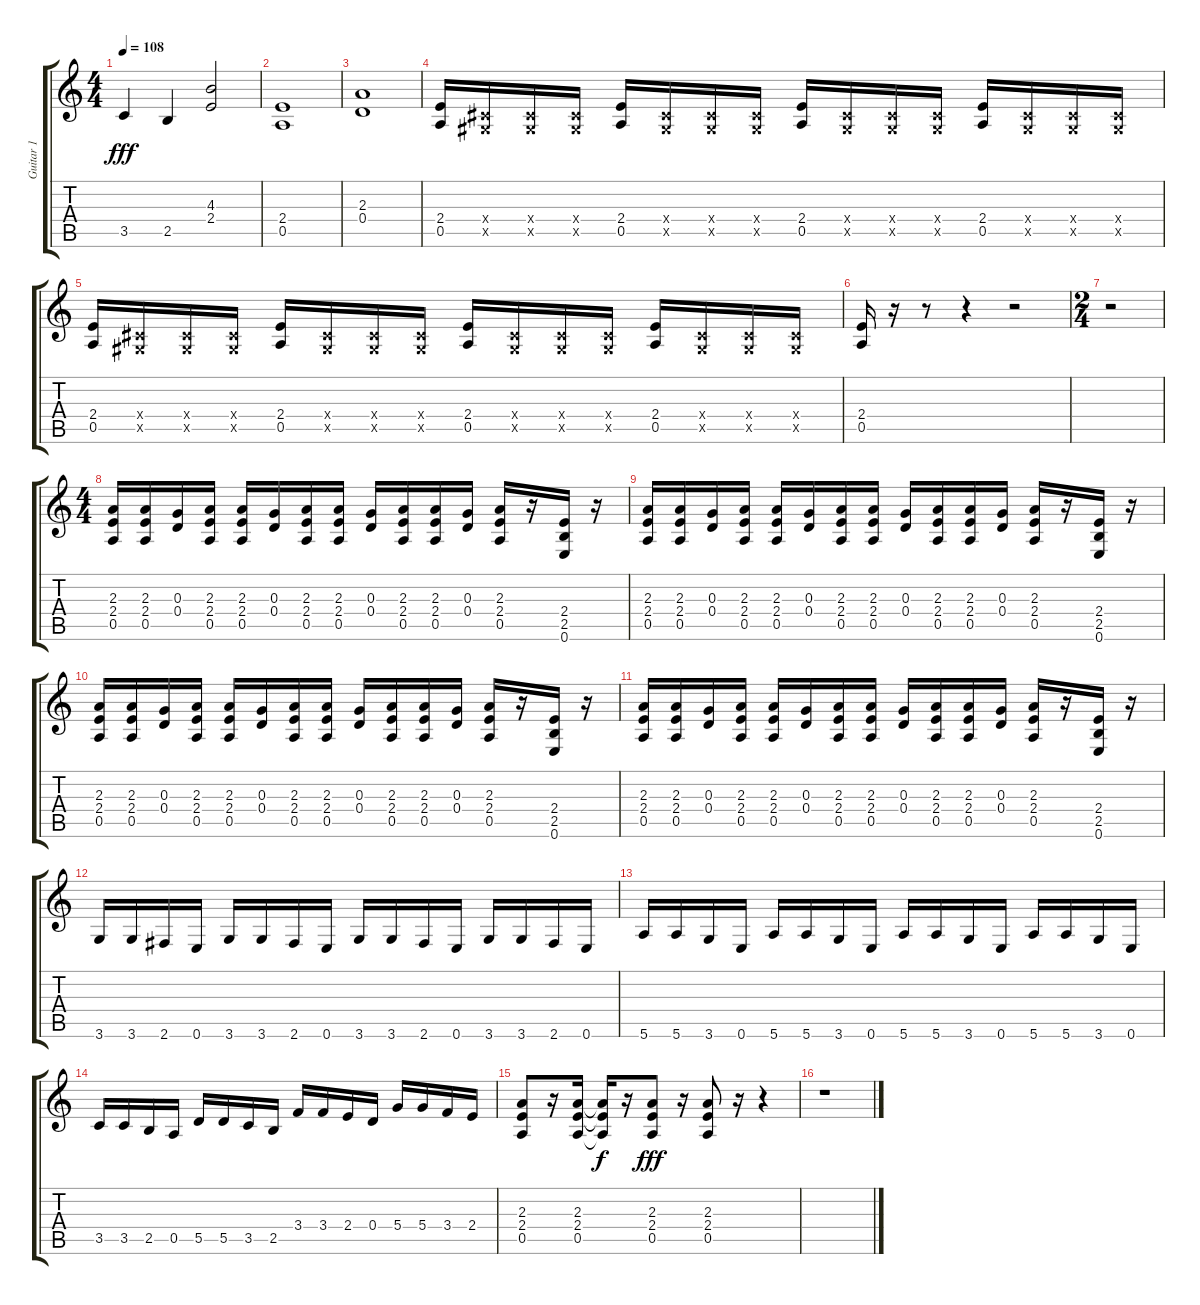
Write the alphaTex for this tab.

\track ("Guitar 1" "Guitar 1") {instrument distortionguitar}
\staff {score tabs}
\tuning (E4 B3 G3 D3 A2 E2) {hide}
\ts (4 4)
\tempo 108
\clef g2
\ks c
3.5.4{dy fff} 2.5.4 (4.3 2.4).2 |
(2.4 0.5).1 |
(2.3 0.4).1 |
(2.4 0.5).16 (-1.4{x} -1.5{x}).16 (-1.4{x} -1.5{x}).16 (-1.4{x} -1.5{x}).16 (2.4 0.5).16 (-1.4{x} -1.5{x}).16 (-1.4{x} -1.5{x}).16 (-1.4{x} -1.5{x}).16 (2.4 0.5).16 (-1.4{x} -1.5{x}).16 (-1.4{x} -1.5{x}).16 (-1.4{x} -1.5{x}).16 (2.4 0.5).16 (-1.4{x} -1.5{x}).16 (-1.4{x} -1.5{x}).16 (-1.4{x} -1.5{x}).16 |
(2.4 0.5).16 (-1.4{x} -1.5{x}).16 (-1.4{x} -1.5{x}).16 (-1.4{x} -1.5{x}).16 (2.4 0.5).16 (-1.4{x} -1.5{x}).16 (-1.4{x} -1.5{x}).16 (-1.4{x} -1.5{x}).16 (2.4 0.5).16 (-1.4{x} -1.5{x}).16 (-1.4{x} -1.5{x}).16 (-1.4{x} -1.5{x}).16 (2.4 0.5).16 (-1.4{x} -1.5{x}).16 (-1.4{x} -1.5{x}).16 (-1.4{x} -1.5{x}).16 |
(2.4 0.5).16 r.16 r.8 r.4 r.2 |
\ts (2 4)
r.2 |
\ts (4 4)
(2.3 2.4 0.5).16 (2.3 2.4 0.5).16 (0.3 0.4).16 (2.3 2.4 0.5).16 (2.3 2.4 0.5).16 (0.3 0.4).16 (2.3 2.4 0.5).16 (2.3 2.4 0.5).16 (0.3 0.4).16 (2.3 2.4 0.5).16 (2.3 2.4 0.5).16 (0.3 0.4).16 (2.3 2.4 0.5).16 r.16 (2.4 2.5 0.6).16 r.16 |
(2.3 2.4 0.5).16 (2.3 2.4 0.5).16 (0.3 0.4).16 (2.3 2.4 0.5).16 (2.3 2.4 0.5).16 (0.3 0.4).16 (2.3 2.4 0.5).16 (2.3 2.4 0.5).16 (0.3 0.4).16 (2.3 2.4 0.5).16 (2.3 2.4 0.5).16 (0.3 0.4).16 (2.3 2.4 0.5).16 r.16 (2.4 2.5 0.6).16 r.16 |
(2.3 2.4 0.5).16 (2.3 2.4 0.5).16 (0.3 0.4).16 (2.3 2.4 0.5).16 (2.3 2.4 0.5).16 (0.3 0.4).16 (2.3 2.4 0.5).16 (2.3 2.4 0.5).16 (0.3 0.4).16 (2.3 2.4 0.5).16 (2.3 2.4 0.5).16 (0.3 0.4).16 (2.3 2.4 0.5).16 r.16 (2.4 2.5 0.6).16 r.16 |
(2.3 2.4 0.5).16 (2.3 2.4 0.5).16 (0.3 0.4).16 (2.3 2.4 0.5).16 (2.3 2.4 0.5).16 (0.3 0.4).16 (2.3 2.4 0.5).16 (2.3 2.4 0.5).16 (0.3 0.4).16 (2.3 2.4 0.5).16 (2.3 2.4 0.5).16 (0.3 0.4).16 (2.3 2.4 0.5).16 r.16 (2.4 2.5 0.6).16 r.16 |
3.6.16 3.6.16 2.6.16 0.6.16 3.6.16 3.6.16 2.6.16 0.6.16 3.6.16 3.6.16 2.6.16 0.6.16 3.6.16 3.6.16 2.6.16 0.6.16 |
5.6.16 5.6.16 3.6.16 0.6.16 5.6.16 5.6.16 3.6.16 0.6.16 5.6.16 5.6.16 3.6.16 0.6.16 5.6.16 5.6.16 3.6.16 0.6.16 |
3.5.16 3.5.16 2.5.16 0.5.16 5.5.16 5.5.16 3.5.16 2.5.16 3.4.16 3.4.16 2.4.16 0.4.16 5.4.16 5.4.16 3.4.16 2.4.16 |
(2.3 2.4 0.5).8 r.16 (2.3 2.4 0.5).16 (2.3{t} 2.4{t} 0.5{t}).16{dy f} r.16 (2.3 2.4 0.5).8{dy fff} r.16 (2.3 2.4 0.5).8 r.16 r.4 |
r.1
